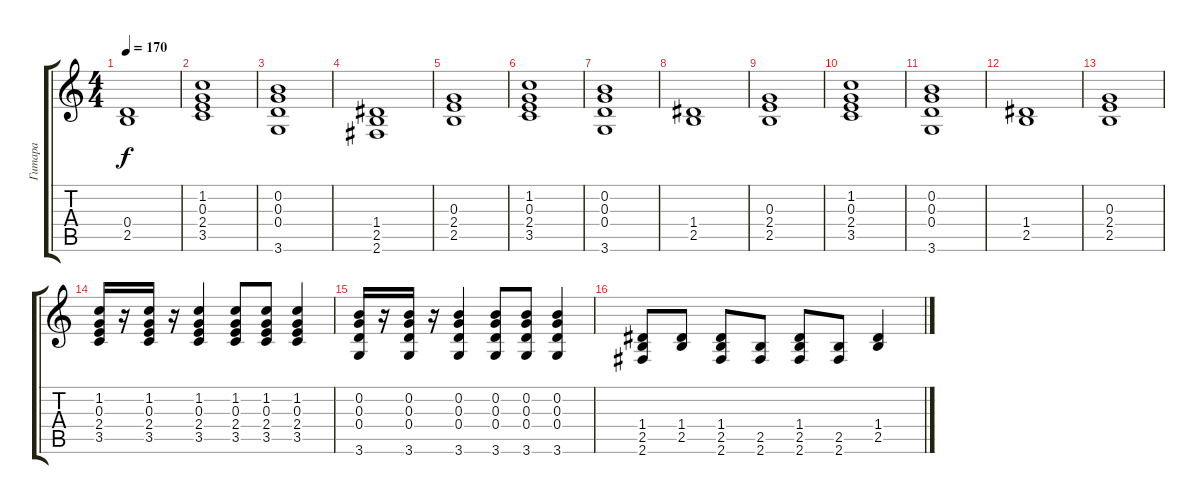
\track ("Гитара" "Гитара") {instrument overdrivenguitar}
\staff {score tabs}
\tuning (E4 B3 G3 D3 A2 E2) {hide}
\ts (4 4)
\tempo 170
\clef g2
\ks c
(0.4 2.5).1{dy f} |
(1.2 0.3 2.4 3.5).1 |
(0.2 0.3 0.4 3.6).1 |
(1.4 2.5 2.6).1 |
(0.3 2.4 2.5).1 |
(1.2 0.3 2.4 3.5).1 |
(0.2 0.3 0.4 3.6).1 |
(1.4 2.5).1 |
(0.3 2.4 2.5).1 |
(1.2 0.3 2.4 3.5).1 |
(0.2 0.3 0.4 3.6).1 |
(1.4 2.5).1 |
(0.3 2.4 2.5).1 |
(1.2 0.3 2.4 3.5).16 r.16 (1.2 0.3 2.4 3.5).16 r.16 (1.2 0.3 2.4 3.5).4 (1.2 0.3 2.4 3.5).8 (1.2 0.3 2.4 3.5).8 (1.2 0.3 2.4 3.5).4 |
(0.2 0.3 0.4 3.6).16 r.16 (0.2 0.3 0.4 3.6).16 r.16 (0.2 0.3 0.4 3.6).4 (0.2 0.3 0.4 3.6).8 (0.2 0.3 0.4 3.6).8 (0.2 0.3 0.4 3.6).4 |
(1.4 2.5 2.6).8 (1.4 2.5).8 (1.4 2.5 2.6).8 (2.5 2.6).8 (1.4 2.5 2.6).8 (2.5 2.6).8 (1.4 2.5).4
